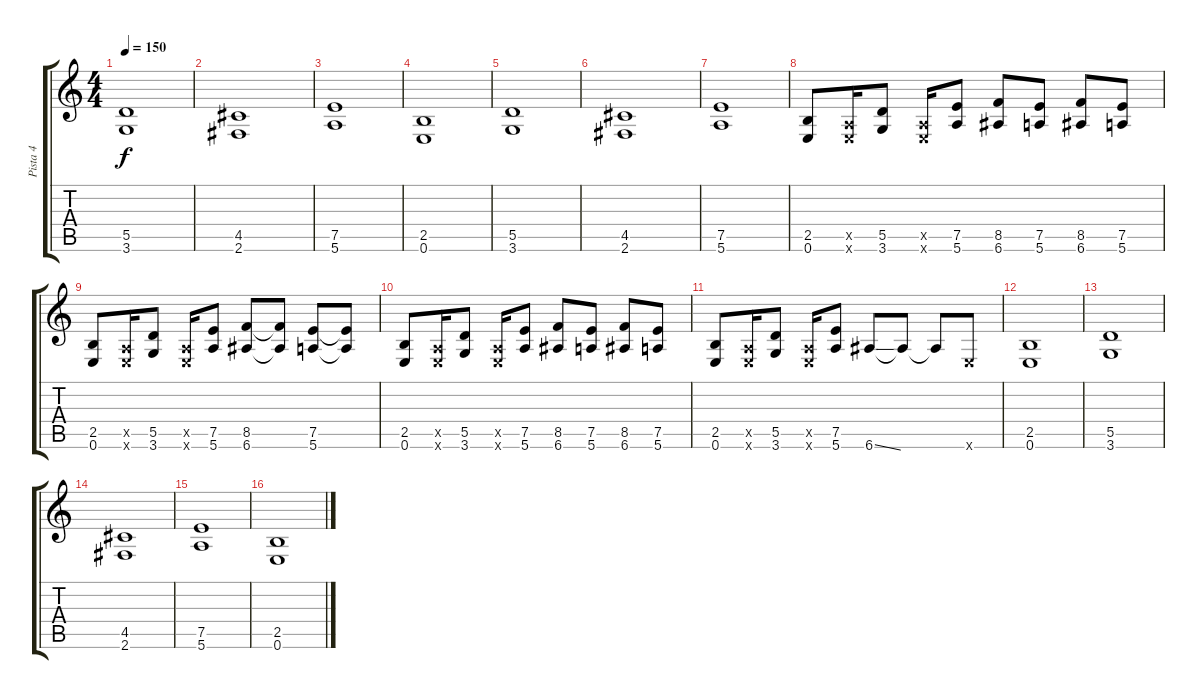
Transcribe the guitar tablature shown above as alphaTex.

\track ("Pista 4" "Pista 4") {instrument distortionguitar}
\staff {score tabs}
\tuning (E4 B3 G3 D3 A2 E2) {hide}
\ts (4 4)
\tempo 150
\clef g2
\ks c
(5.5 3.6).1{dy f} |
(4.5 2.6).1 |
(7.5 5.6).1 |
(2.5 0.6).1 |
(5.5 3.6).1 |
(4.5 2.6).1 |
(7.5 5.6).1 |
(2.5 0.6).8 (0.5{x} 0.6{x}).16 (5.5 3.6).8 (0.5{x} 0.6{x}).16 (7.5 5.6).8 (8.5 6.6).8 (7.5 5.6).8 (8.5 6.6).8 (7.5 5.6).8 |
(2.5 0.6).8 (0.5{x} 0.6{x}).16 (5.5 3.6).8 (0.5{x} 0.6{x}).16 (7.5 5.6).8 (8.5 6.6).8 (8.5{t} 6.6{t}).8 (7.5 5.6).8 (7.5{t} 5.6{t}).8 |
(2.5 0.6).8 (0.5{x} 0.6{x}).16 (5.5 3.6).8 (0.5{x} 0.6{x}).16 (7.5 5.6).8 (8.5 6.6).8 (7.5 5.6).8 (8.5 6.6).8 (7.5 5.6).8 |
(2.5 0.6).8 (0.5{x} 0.6{x}).16 (5.5 3.6).8 (0.5{x} 0.6{x}).16 (7.5 5.6).8 6.6{ss}.8 6.6{t}.8 6.6{t}.8 0.6{x}.8 |
(2.5 0.6).1 |
(5.5 3.6).1 |
(4.5 2.6).1 |
(7.5 5.6).1 |
(2.5 0.6).1
